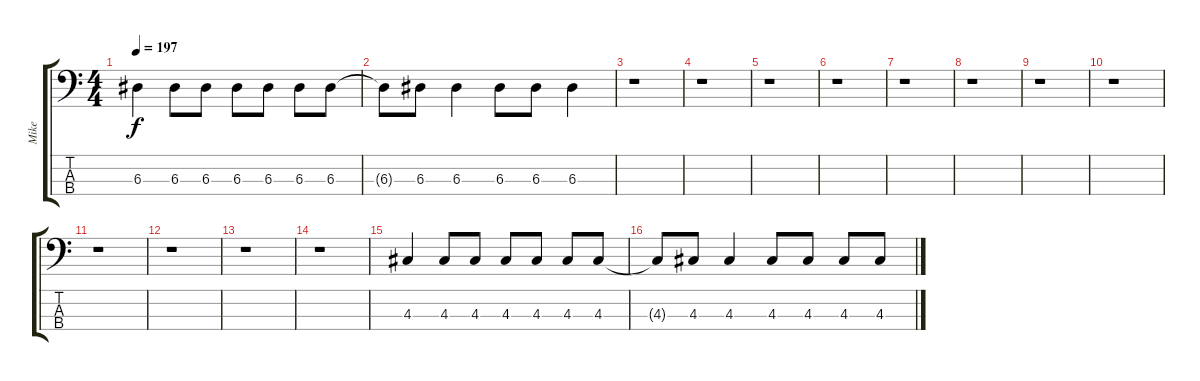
\track ("Mike" "Mike") {instrument electricbasspick}
\staff {score tabs}
\tuning (G2 D2 A1 E1) {hide}
\ts (4 4)
\tempo 197
\clef f4
\ks c
6.3.4{dy f} 6.3.8 6.3.8 6.3.8 6.3.8 6.3.8 6.3.8 |
6.3{t}.8 6.3.8 6.3.4 6.3.8 6.3.8 6.3.4 |
r.1 |
r.1 |
r.1 |
r.1 |
r.1 |
r.1 |
r.1 |
r.1 |
r.1 |
r.1 |
r.1 |
r.1 |
4.3.4 4.3.8 4.3.8 4.3.8 4.3.8 4.3.8 4.3.8 |
4.3{t}.8 4.3.8 4.3.4 4.3.8 4.3.8 4.3.8 4.3.8
